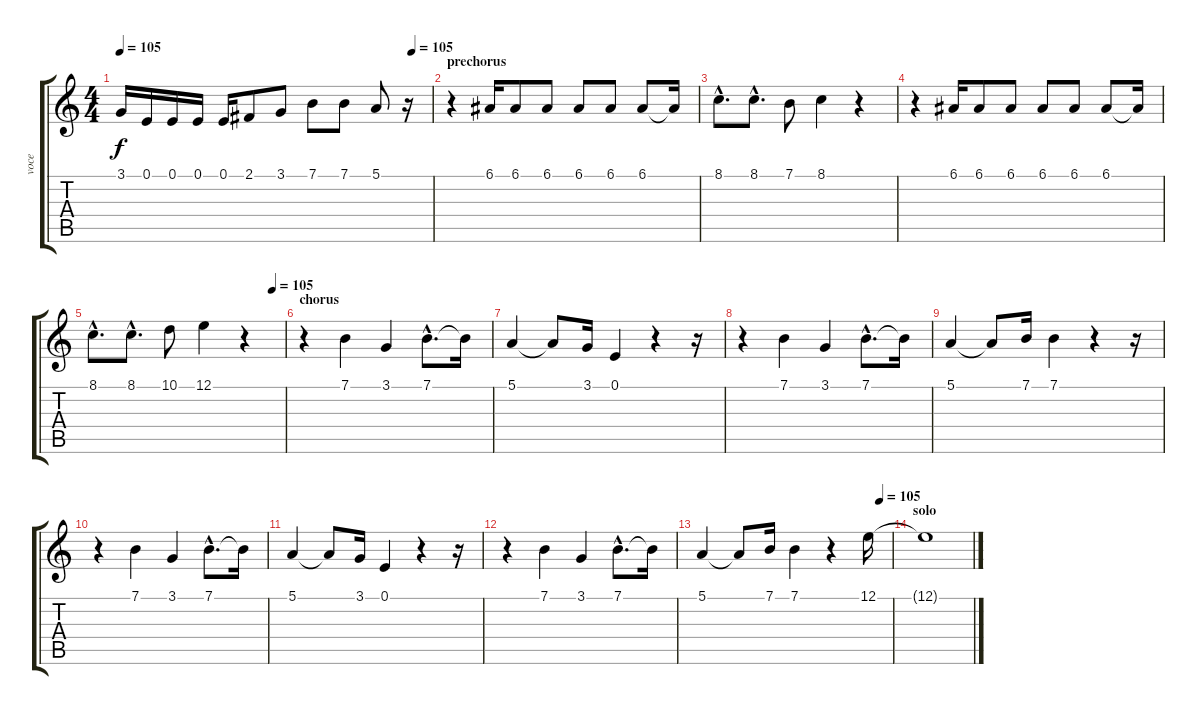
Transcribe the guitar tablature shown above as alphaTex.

\track ("voce" "voce") {instrument baritonesax}
\staff {score tabs}
\tuning (E4 B3 G3 D3 A2 E2) {hide}
\ts (4 4)
\tempo 105
\tempo (105 0.9375)
\clef g2
\ks c
3.1{t}.16{dy f} 0.1.16 0.1.16 0.1.16 0.1.16 2.1.8 3.1.8 7.1.8 7.1.8 5.1.8 r.16 |
\section ("" "prechorus")
r.4 6.1.16 6.1.8 6.1.8 6.1.8 6.1.8 6.1.8 6.1{t}.16 |
8.1{hac}.8{d} 8.1{hac}.8{d} 7.1.8 8.1.4 r.4 |
r.4 6.1.16 6.1.8 6.1.8 6.1.8 6.1.8 6.1.8 6.1{t}.16 |
\tempo (105 0.9375)
8.1{hac}.8{d} 8.1{hac}.8{d} 10.1.8 12.1.4 r.4 |
\section ("" "chorus")
r.4 7.1.4 3.1.4 7.1{hac}.8{d} 7.1{t}.16 |
5.1.4 5.1{t}.8 3.1.16 0.1.4 r.4 r.16 |
r.4 7.1.4 3.1.4 7.1{hac}.8{d} 7.1{t}.16 |
5.1.4 5.1{t}.8 7.1.16 7.1.4 r.4 r.16 |
r.4 7.1.4 3.1.4 7.1{hac}.8{d} 7.1{t}.16 |
5.1.4 5.1{t}.8 3.1.16 0.1.4 r.4 r.16 |
r.4 7.1.4 3.1.4 7.1{hac}.8{d} 7.1{t}.16 |
\tempo (105 0.9375)
5.1.4 5.1{t}.8 7.1.16 7.1.4 r.4 12.1.16 |
\section ("" "solo")
12.1{t}.1
